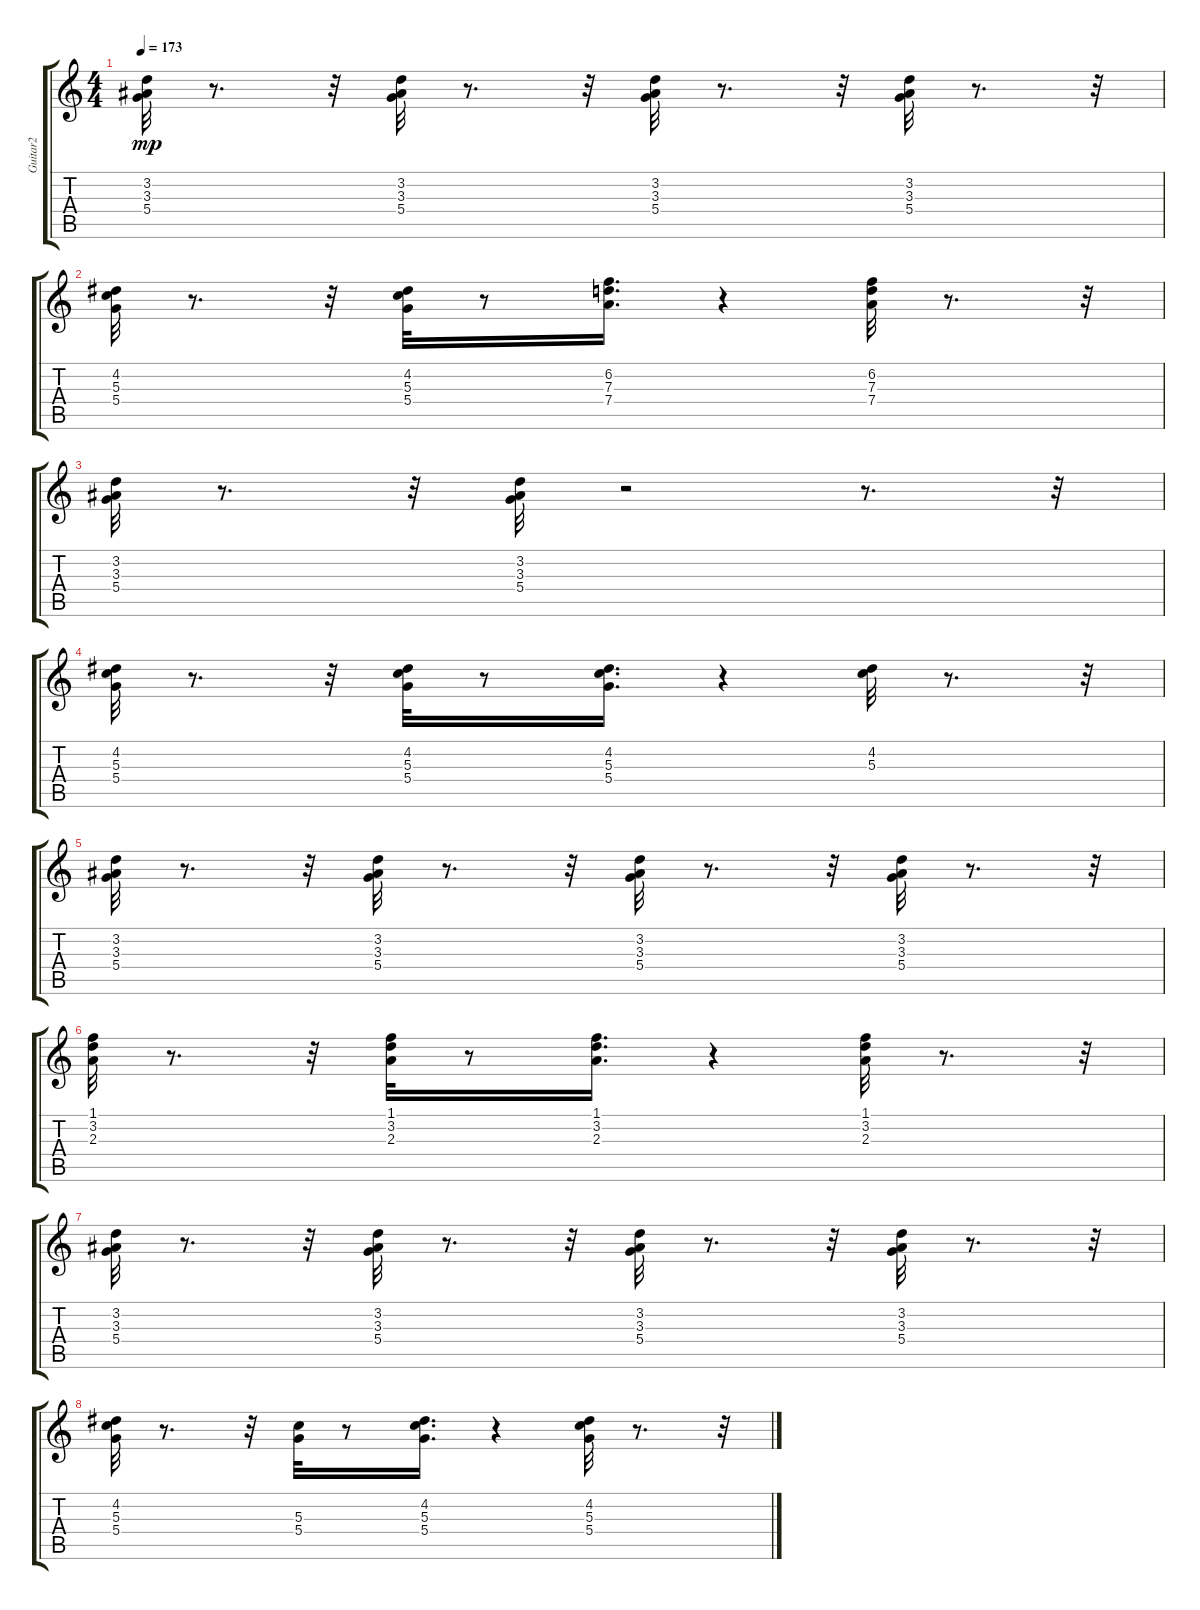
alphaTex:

\track ("Guitar2" "Guitar2") {instrument electricguitarjazz}
\staff {score tabs}
\tuning (E4 B3 G3 D3 A2 E2) {hide}
\ts (4 4)
\tempo 173
\clef g2
\ks c
(3.2 3.3 5.4).32{dy mp} r.8{d} r.32 (3.2 3.3 5.4).32 r.8{d} r.32 (3.2 3.3 5.4).32 r.8{d} r.32 (3.2 3.3 5.4).32 r.8{d} r.32 |
(4.2 5.3 5.4).32 r.8{d} r.32 (4.2 5.3 5.4).32 r.8 (6.2 7.3 7.4).16{d} r.4 (6.2 7.3 7.4).32 r.8{d} r.32 |
(3.2 3.3 5.4).32 r.8{d} r.32 (3.2 3.3 5.4).32 r.2 r.8{d} r.32 |
(4.2 5.3 5.4).32 r.8{d} r.32 (4.2 5.3 5.4).32 r.8 (4.2 5.3 5.4).16{d} r.4 (4.2 5.3).32 r.8{d} r.32 |
(3.2 3.3 5.4).32 r.8{d} r.32 (3.2 3.3 5.4).32 r.8{d} r.32 (3.2 3.3 5.4).32 r.8{d} r.32 (3.2 3.3 5.4).32 r.8{d} r.32 |
(1.1 3.2 2.3).32 r.8{d} r.32 (1.1 3.2 2.3).32 r.8 (1.1 3.2 2.3).16{d} r.4 (1.1 3.2 2.3).32 r.8{d} r.32 |
(3.2 3.3 5.4).32 r.8{d} r.32 (3.2 3.3 5.4).32 r.8{d} r.32 (3.2 3.3 5.4).32 r.8{d} r.32 (3.2 3.3 5.4).32 r.8{d} r.32 |
(4.2 5.3 5.4).32 r.8{d} r.32 (5.3 5.4).32 r.8 (4.2 5.3 5.4).16{d} r.4 (4.2 5.3 5.4).32 r.8{d} r.32
